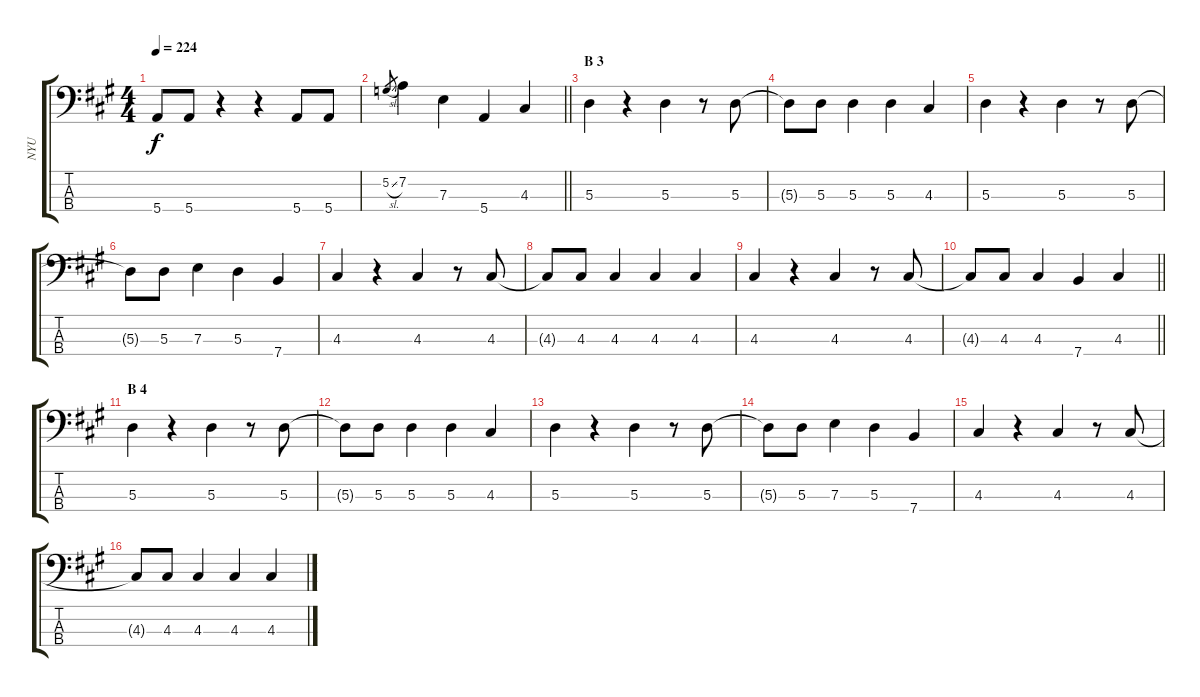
\track ("NYU" "NYU") {instrument electricbasspick}
\staff {score tabs}
\tuning (G2 D2 A1 E1) {hide}
\ts (4 4)
\tempo 224
\clef f4
\ks a
5.4.8{dy f} 5.4.8 r.4 r.4 5.4.8 5.4.8 |
\barLineRight lightlight
5.2{sl}.8{gr} 7.2.4 7.3.4 5.4.4 4.3.4 |
\section ("" "B 3")
5.3.4{volume 12} r.4 5.3.4 r.8 5.3.8 |
5.3{t}.8 5.3.8 5.3.4 5.3.4 4.3.4 |
5.3.4 r.4 5.3.4 r.8 5.3.8 |
5.3{t}.8 5.3.8 7.3.4 5.3.4 7.4.4 |
4.3.4 r.4 4.3.4 r.8 4.3.8 |
4.3{t}.8 4.3.8 4.3.4 4.3.4 4.3.4 |
4.3.4 r.4 4.3.4 r.8 4.3.8 |
\barLineRight lightlight
4.3{t}.8 4.3.8 4.3.4 7.4.4 4.3.4 |
\section ("" "B 4")
5.3.4 r.4 5.3.4 r.8 5.3.8 |
5.3{t}.8 5.3.8 5.3.4 5.3.4 4.3.4 |
5.3.4 r.4 5.3.4 r.8 5.3.8 |
5.3{t}.8 5.3.8 7.3.4 5.3.4 7.4.4 |
4.3.4 r.4 4.3.4 r.8 4.3.8 |
4.3{t}.8 4.3.8 4.3.4 4.3.4 4.3.4
